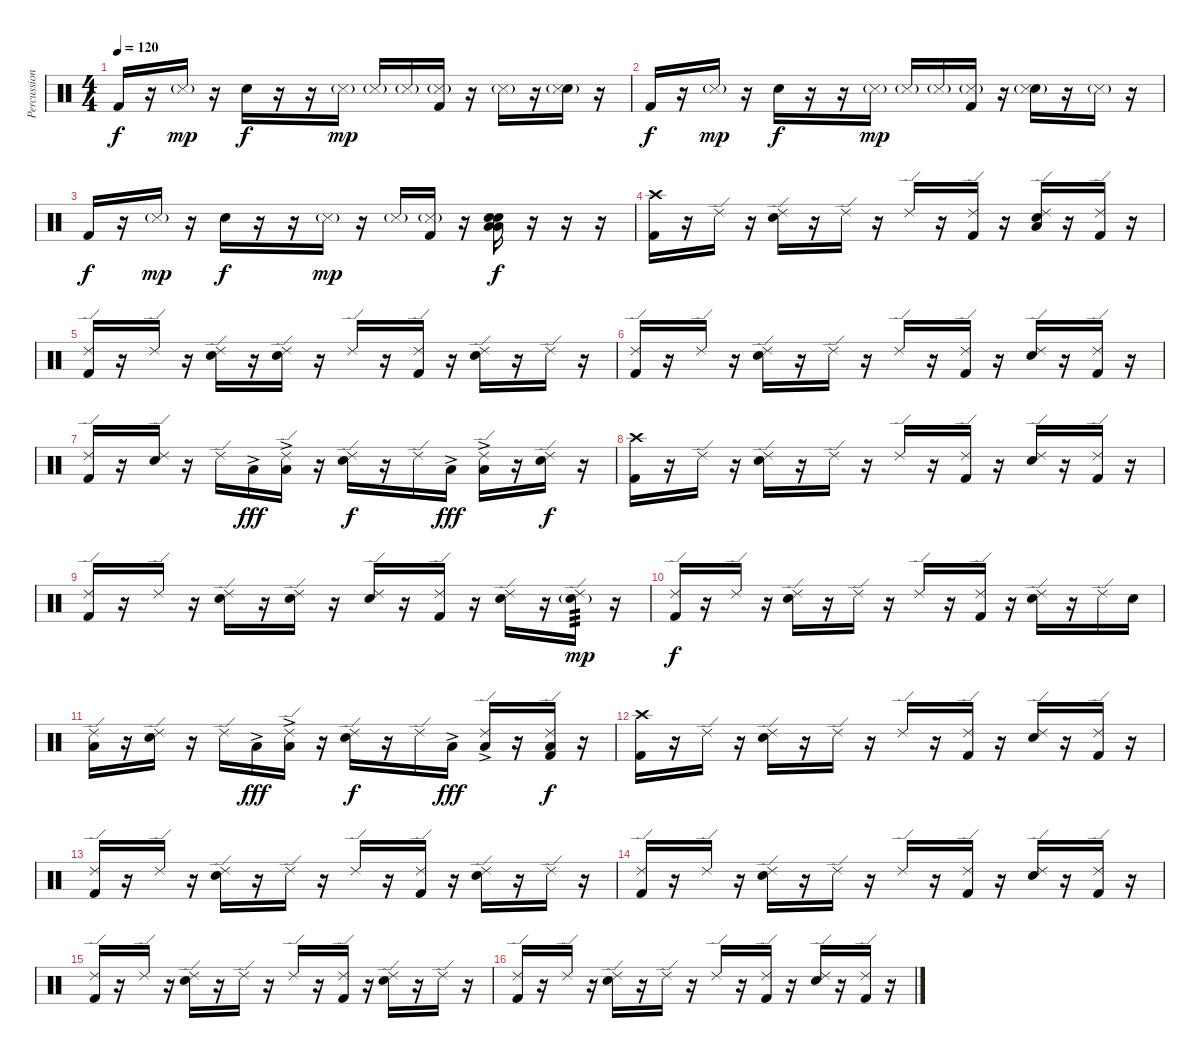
\track ("Percussion" "Percussion") {instrument percussion}
\staff {score}
\articulation defaults
\ts (4 4)
\tempo 120
\clef neutral
\ks c "Kick (hit) 2".16{dy f}
r.16 "Snare (side stick) 3"{g}.16{dy mp} r.16 "Electric Snare (hit)".16{dy f} r.16 r.16 "Snare (side stick) 3"{g}.16{dy mp} "Snare (side stick) 3"{g}.16 "Snare (side stick) 3"{g}.16 ("Kick (hit) 2" "Snare (side stick) 3"{g}).16 r.16 "Snare (side stick) 3"{g}.16 r.16 ("Electric Snare (hit)" "Snare (side stick) 3"{g}).16 r.16 |
"Kick (hit) 2".16{dy f} r.16 "Snare (side stick) 3"{g}.16{dy mp} r.16 "Electric Snare (hit)".16{dy f} r.16 r.16 "Snare (side stick) 3"{g}.16{dy mp} "Snare (side stick) 3"{g}.16 "Snare (side stick) 3"{g}.16 ("Kick (hit) 2" "Snare (side stick) 3"{g}).16 r.16 ("Electric Snare (hit)" "Snare (side stick) 3"{g}).16 r.16 "Snare (side stick) 3"{g}.16 r.16 |
"Kick (hit) 2".16{dy f} r.16 "Snare (side stick) 3"{g}.16{dy mp} r.16 "Electric Snare (hit)".16{dy f} r.16 r.16 "Snare (side stick) 3"{g}.16{dy mp} r.16 "Snare (side stick) 3"{g}.16 ("Kick (hit) 2" "Snare (side stick) 3"{g}).16 r.16 ("Low Floor Tom (hit)" "Low Floor Tom (hit)" "Electric Snare (hit)" "Electric Snare (hit)").16{dy f} r.16 r.16 r.16 |
("Kick (hit) 2" "Crash high (hit)").16 r.16 "Ride (edge) 2".16 r.16 ("Electric Snare (hit)" "Ride (edge) 2").16 r.16 "Ride (edge) 2".16 r.16 "Ride (edge) 2".16 r.16 ("Kick (hit) 2" "Ride (edge) 2").16 r.16 ("Low Floor Tom (hit)" "Electric Snare (hit)" "Ride (edge) 2").16 r.16 ("Kick (hit) 2" "Ride (edge) 2").16 r.16 |
("Kick (hit) 2" "Ride (edge) 2").16 r.16 "Ride (edge) 2".16 r.16 ("Electric Snare (hit)" "Ride (edge) 2").16 r.16 ("Electric Snare (hit)" "Ride (edge) 2").16 r.16 "Ride (edge) 2".16 r.16 ("Kick (hit) 2" "Ride (edge) 2").16 r.16 ("Electric Snare (hit)" "Ride (edge) 2").16 r.16 "Ride (edge) 2".16 r.16 |
("Kick (hit) 2" "Ride (edge) 2").16 r.16 "Ride (edge) 2".16 r.16 ("Electric Snare (hit)" "Ride (edge) 2").16 r.16 "Ride (edge) 2".16 r.16 "Ride (edge) 2".16 r.16 ("Kick (hit) 2" "Ride (edge) 2").16 r.16 ("Electric Snare (hit)" "Ride (edge) 2").16 r.16 ("Kick (hit) 2" "Ride (edge) 2").16 r.16 |
("Kick (hit) 2" "Ride (edge) 2").16 r.16 ("Electric Snare (hit)" "Ride (edge) 2").16 r.16 "Ride (edge) 2".16 "Low Tom (hit)"{ac}.16{dy fff} ("Low Floor Tom (hit)"{ac} "Ride (edge) 2").16 r.16 ("Electric Snare (hit)" "Ride (edge) 2").16{dy f} r.16 "Ride (edge) 2".16 "Low Tom (hit)"{ac}.16{dy fff} ("Low Floor Tom (hit)"{ac} "Ride (edge) 2").16 r.16 ("Electric Snare (hit)" "Ride (edge) 2").16{dy f} r.16 |
("Kick (hit) 2" "Crash high (hit)").16 r.16 "Ride (edge) 2".16 r.16 ("Electric Snare (hit)" "Ride (edge) 2").16 r.16 "Ride (edge) 2".16 r.16 "Ride (edge) 2".16 r.16 ("Kick (hit) 2" "Ride (edge) 2").16 r.16 ("Electric Snare (hit)" "Ride (edge) 2").16 r.16 ("Kick (hit) 2" "Ride (edge) 2").16 r.16 |
("Kick (hit) 2" "Ride (edge) 2").16 r.16 "Ride (edge) 2".16 r.16 ("Electric Snare (hit)" "Ride (edge) 2").16 r.16 ("Electric Snare (hit)" "Ride (edge) 2").16 r.16 ("Electric Snare (hit)" "Ride (edge) 2").16 r.16 ("Kick (hit) 2" "Ride (edge) 2").16 r.16 ("Electric Snare (hit)" "Ride (edge) 2").16 r.16 ("Electric Snare (hit)"{g} "Ride (edge) 2").16{tp 3 dy mp} r.16 |
("Kick (hit) 2" "Ride (edge) 2").16{dy f} r.16 "Ride (edge) 2".16 r.16 ("Electric Snare (hit)" "Ride (edge) 2").16 r.16 "Ride (edge) 2".16 r.16 "Ride (edge) 2".16 r.16 ("Kick (hit) 2" "Ride (edge) 2").16 r.16 ("Electric Snare (hit)" "Ride (edge) 2").16 r.16 "Ride (edge) 2".16 "Electric Snare (hit)".16 |
("Low Tom (hit)" "Ride (edge) 2").16 r.16 ("Electric Snare (hit)" "Ride (edge) 2").16 r.16 "Ride (edge) 2".16 "Low Tom (hit)"{ac}.16{dy fff} ("Low Floor Tom (hit)"{ac} "Ride (edge) 2").16 r.16 ("Electric Snare (hit)" "Ride (edge) 2").16{dy f} r.16 "Ride (edge) 2".16 "Low Tom (hit)"{ac}.16{dy fff} ("Low Floor Tom (hit)"{ac} "Ride (edge) 2").16 r.16 ("Kick (hit) 2" "Low Floor Tom (hit)" "Ride (edge) 2").16{dy f} r.16 |
("Kick (hit) 2" "Crash high (hit)").16 r.16 "Ride (edge) 2".16 r.16 ("Electric Snare (hit)" "Ride (edge) 2").16 r.16 "Ride (edge) 2".16 r.16 "Ride (edge) 2".16 r.16 ("Kick (hit) 2" "Ride (edge) 2").16 r.16 ("Electric Snare (hit)" "Ride (edge) 2").16 r.16 ("Kick (hit) 2" "Ride (edge) 2").16 r.16 |
("Kick (hit) 2" "Ride (edge) 2").16 r.16 "Ride (edge) 2".16 r.16 ("Electric Snare (hit)" "Ride (edge) 2").16 r.16 "Ride (edge) 2".16 r.16 "Ride (edge) 2".16 r.16 ("Kick (hit) 2" "Ride (edge) 2").16 r.16 ("Electric Snare (hit)" "Ride (edge) 2").16 r.16 "Ride (edge) 2".16 r.16 |
("Kick (hit) 2" "Ride (edge) 2").16 r.16 "Ride (edge) 2".16 r.16 ("Electric Snare (hit)" "Ride (edge) 2").16 r.16 "Ride (edge) 2".16 r.16 "Ride (edge) 2".16 r.16 ("Kick (hit) 2" "Ride (edge) 2").16 r.16 ("Electric Snare (hit)" "Ride (edge) 2").16 r.16 ("Kick (hit) 2" "Ride (edge) 2").16 r.16 |
("Kick (hit) 2" "Ride (edge) 2").16 r.16 "Ride (edge) 2".16 r.16 ("Electric Snare (hit)" "Ride (edge) 2").16 r.16 "Ride (edge) 2".16 r.16 "Ride (edge) 2".16 r.16 ("Kick (hit) 2" "Ride (edge) 2").16 r.16 ("Electric Snare (hit)" "Ride (edge) 2").16 r.16 "Ride (edge) 2".16 r.16 |
("Kick (hit) 2" "Ride (edge) 2").16 r.16 "Ride (edge) 2".16 r.16 ("Electric Snare (hit)" "Ride (edge) 2").16 r.16 "Ride (edge) 2".16 r.16 "Ride (edge) 2".16 r.16 ("Kick (hit) 2" "Ride (edge) 2").16 r.16 ("Electric Snare (hit)" "Ride (edge) 2").16 r.16 ("Kick (hit) 2" "Ride (edge) 2").16 r.16
